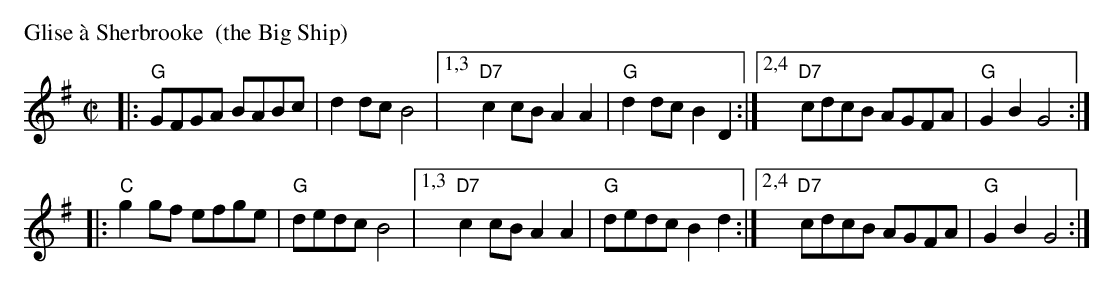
X:1
P: Glise \`a Sherbrooke  (the Big Ship)
M: C|
L: 1/8
K: G
|: "G"GFGA BABc | d2dc B4 |1,3 "D7"c2cB A2A2 | "G"d2dc B2D2 \
                         :|2,4 "D7"cdcB AGFA | "G"G2B2 G4 :|
|: "C"g2gf efge | "G"dedc B4 |1,3 "D7"c2cB A2A2 | "G"dedc B2d2 \
                            :|2,4 "D7"cdcB AGFA | "G"G2B2 G4 :|
